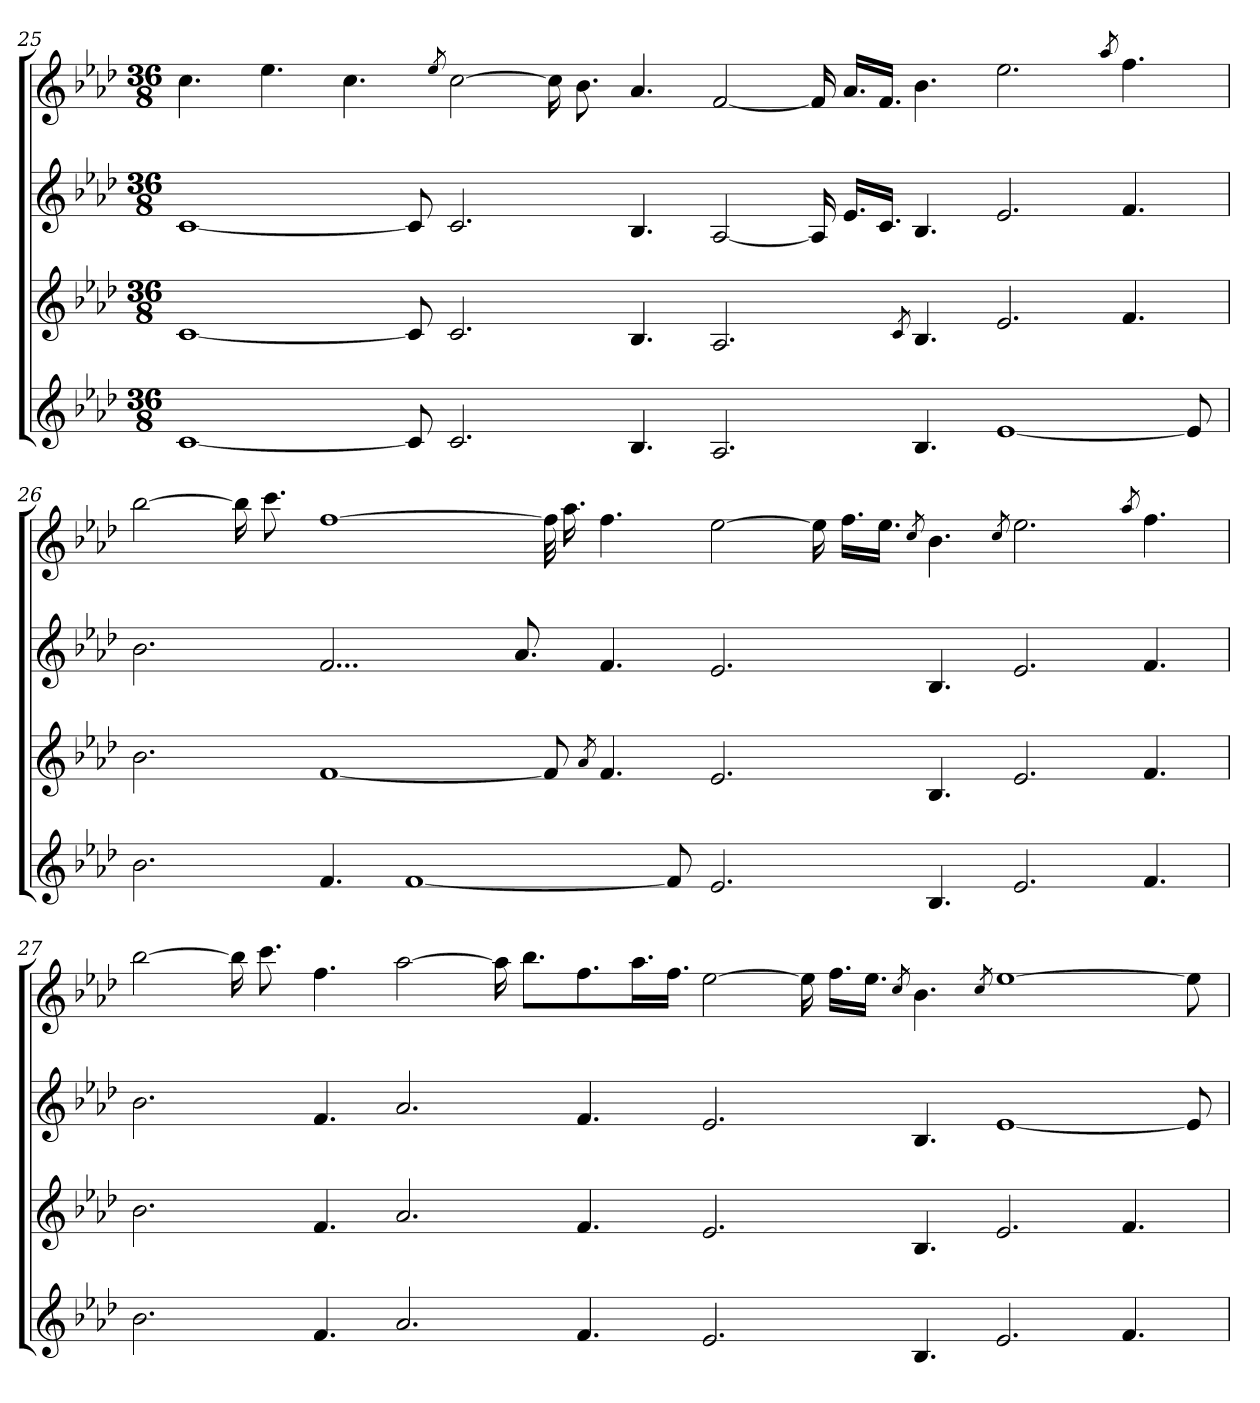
**kern	**kern	**kern	**kern
*part4	*part3	*part2	*part1
*staff4	*staff3	*staff2	*staff1
*clefG2	*clefG2	*clefG2	*clefG2
*k[b-e-a-d-]	*k[b-e-a-d-]	*k[b-e-a-d-]	*k[b-e-a-d-]
*M36/8	*M36/8	*M36/8	*M36/8
=25	=25	=25	=25
[1c	[1c	[1c	4.cc
.	.	.	4.ee-
.	.	.	4.cc
8c]	8c]	8c]	.
.	.	.	8qee-
2.c	2.c	2.c	[2cc
.	.	.	16cc]
.	.	.	8.b-
4.B-	4.B-	4.B-	4.a-
2.A-	2.A-	[2A-	[2f
.	.	16A-]	16f]
.	.	16.e-/LL	16.a-/LL
.	.	16.c/JJ	16.f/JJ
.	8qc	.	.
4.B-	4.B-	4.B-	4.b-
[1e-	2.e-	2.e-	2.ee-
.	.	.	8qaa-
.	4.f	4.f	4.ff
8e-]	.	.	.
=26	=26	=26	=26
2.b-	2.b-	2.b-	[2bb-
.	.	.	16bb-]
.	.	.	8.ccc
4.f	[1f	2...f	[1ff
[1f	.	.	.
.	.	8.a-	.
.	8f]	.	32ff]
.	.	.	16.aa-
.	8qa-	.	.
.	4.f	4.f	4.ff
8f]	.	.	.
2.e-	2.e-	2.e-	[2ee-
.	.	.	16ee-]
.	.	.	16.ff\LL
.	.	.	16.ee-\JJ
.	.	.	8qcc
4.B-	4.B-	4.B-	4.b-
.	.	.	8qcc
2.e-	2.e-	2.e-	2.ee-
.	.	.	8qaa-
4.f	4.f	4.f	4.ff
=27	=27	=27	=27
2.b-	2.b-	2.b-	[2bb-
.	.	.	16bb-]
.	.	.	8.ccc
4.f	4.f	4.f	4.ff
2.a-	2.a-	2.a-	[2aa-
.	.	.	16aa-]
.	.	.	8.bb-\L
4.f	4.f	4.f	8.ff\
.	.	.	16.aa-\L
.	.	.	16.ff\JJ
2.e-	2.e-	2.e-	[2ee-
.	.	.	16ee-]
.	.	.	16.ff\LL
.	.	.	16.ee-\JJ
.	.	.	8qcc
4.B-	4.B-	4.B-	4.b-
.	.	.	8qcc
2.e-	2.e-	[1e-	[1ee-
4.f	4.f	.	.
.	.	8e-]	8ee-]
=	=	=	=
*-	*-	*-	*-
